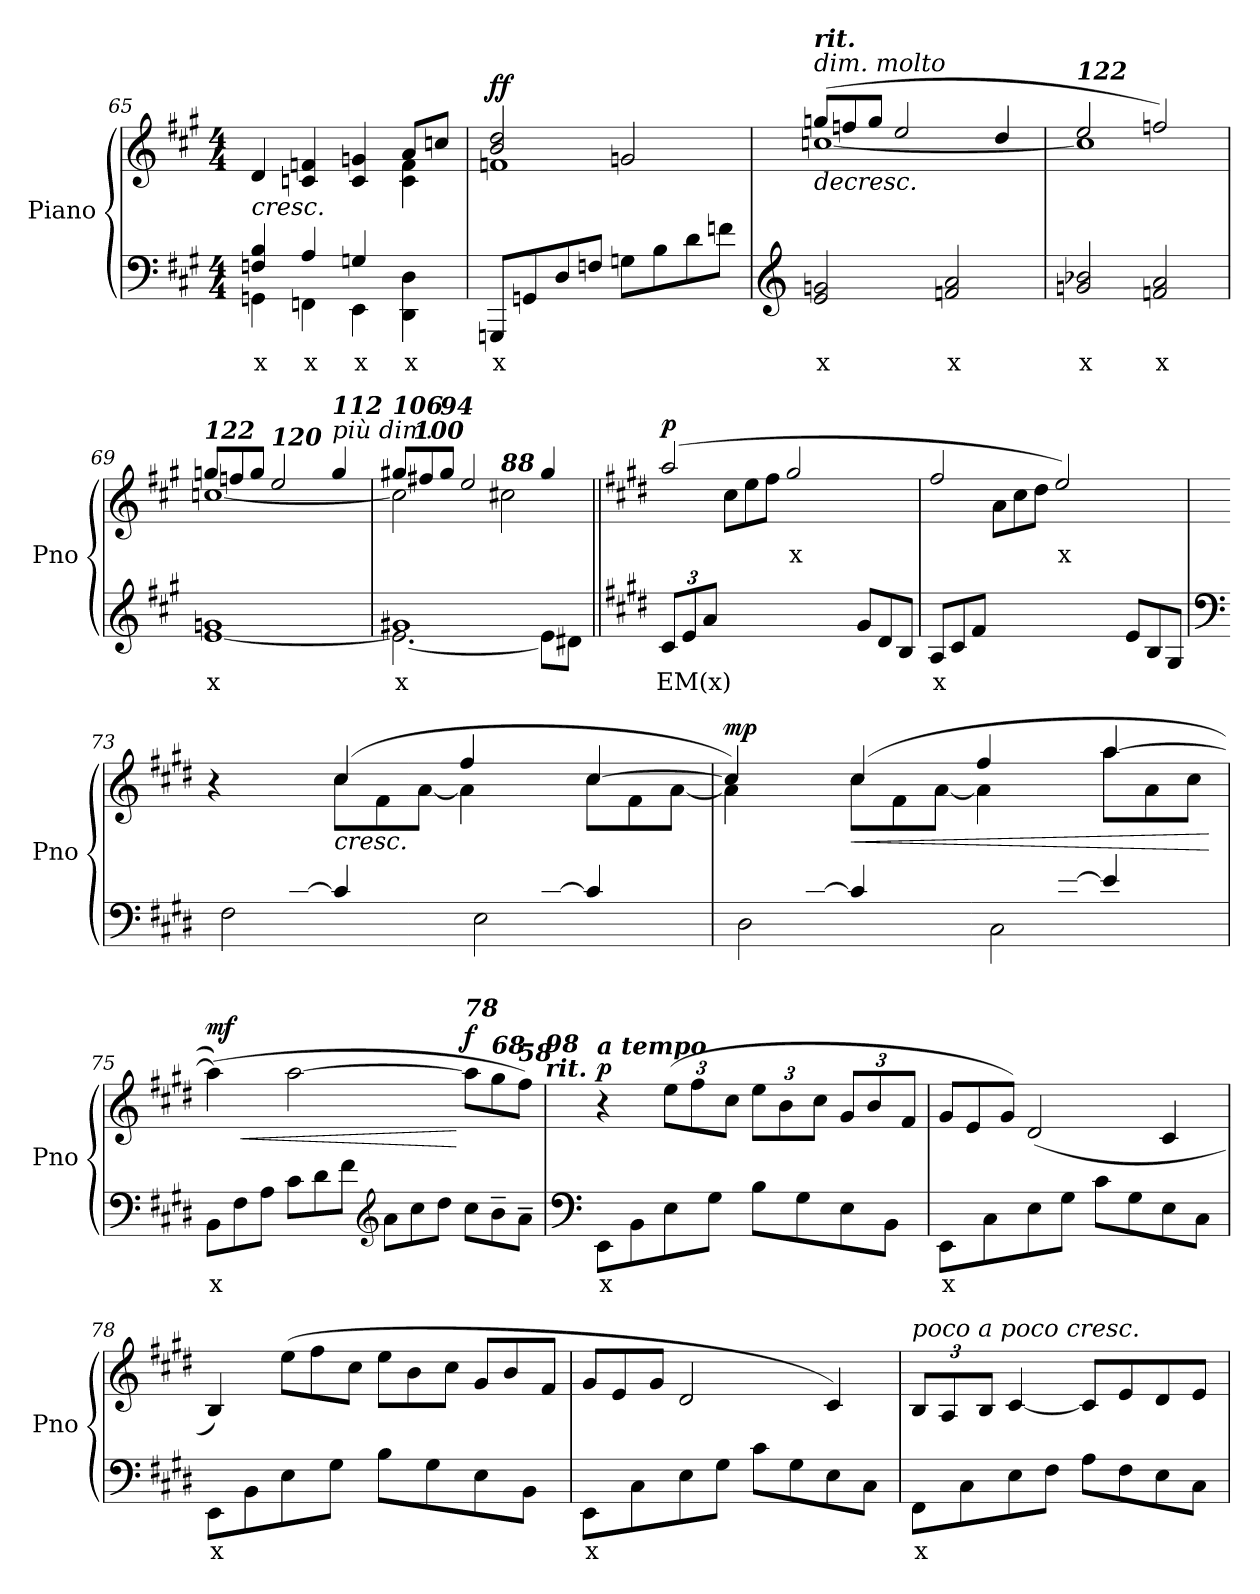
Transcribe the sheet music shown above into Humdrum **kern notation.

**kern	**text	**kern	**text	**dynam
*part1	*part1	*part1	*part1	*part1
*staff2	*staff2	*staff1	*staff1	*staff1/2
*I"Piano	*	*	*	*
*I'Pno	*	*	*	*
*clefF4	*	*clefG2	*	*
*k[f#c#g#]	*	*k[f#c#g#]	*	*
*M4/4	*	*M4/4	*	*
=65	=65	=65	=65	=65
*^	*	*	*	*
!	!	!LO:LY:b	!	!	!LO:HP:b
*	*	*	*^	*	*
4Fn/ 4B/	4GGn\	x	4d/	2.ryy	.	<
!	!	!LO:LY:b	!	!	!	!
4A/	4FFn\	x	4cn/ 4fn/	.	.	.
!	!	!LO:LY:b	!	!	!	!
4Gn/	4EE\	x	4c/ 4gn/	.	.	.
!	!	!LO:LY:b	!	!	!	!
4ryy	4DD\ 4D\	x	8a/L	4c\ 4f\	.	.
.	.	.	8ccn/J	.	.	.
*v	*v	*	*	*	*	*
=66	=66	=66	=66	=66	=66
!	!LO:LY:b	!	!	!	!LO:DY:b
8GGGn/L	x	2b/ 2dd/	1fn	.	ff
8GGn/	.	.	.	.	.
8D/	.	.	.	.	.
8Fn/J	.	.	.	.	.
8Gn\L	.	2gn/	.	.	.
8B\	.	.	.	.	.
8d\	.	.	.	.	.
8fn\J	.	.	.	.	.
=67	=67	=67	=67	=67	=67
*clefG2	*	*	*	*	*
!	!LO:LY:b	!	!	!	!
*	*	*Xtuplet	*	*	*
!	!	!LO:TX:a:i:t=dim. molto	!	!	!
!	!	!LO:TX:a:Bi:t=rit.	!	!	!
!	!	!	!	!	!LO:HP:b
2e/ 2gn/	x	(>12ggn/L	[1ccn	.	>
.	.	12ffn/	.	.	.
.	.	12gg/J	.	.	.
.	.	2ee/	.	.	.
!	!LO:LY:b	!	!	!	!
2fn/ 2a/	x	.	.	.	.
.	.	4dd/	.	.	.
!!LO:LB:g=z	!!
=68	=68	=68	=68	=68	=68
!	!	!LO:TX:a:Bi:t=122	!	!	!
!	!LO:LY:b	!	!	!	!
2gn/ 2b-X/	x	2ee/	1cc]	.	.
!	!LO:LY:b	!	!	!	!
2fn/ 2a/	x	2ffn/)	.	.	.
!!LO:PB:g=z	!!
=69	=69	=69	=69	=69	=69
!	!	!LO:TX:a:Bi:t=122	!	!	!
!	!LO:LY:b	!	!	!	!
[1e 1gn	x	12ggn/L	[1ccn	.	.
.	.	12ffn/	.	.	.
.	.	12gg/J	.	.	.
!	!	!LO:TX:a:Bi:t=120	!	!	!
.	.	2ee/	.	.	.
!	!	!LO:TX:a:i:t=più dim.	!	!	!
!	!	!LO:TX:a:Bi:t=112	!	!	!
.	.	4gg/	.	.	.
=70	=70	=70	=70	=70	=70
*^	*	*	*	*	*
!	!	!	!LO:TX:a:Bi:t=106	!	!	!
!	!	!LO:LY:b	!	!	!	!
1g#X	2.e\_	x	12gg#X/L	2cc\]	.	.
!	!	!	!LO:TX:a:Bi:t=100	!	!	!
.	.	.	12ff#X/	.	.	.
!	!	!	!LO:TX:a:Bi:t=94	!	!	!
.	.	.	12gg#/J	.	.	.
.	.	.	2ee/	.	.	.
!	!	!	!	!LO:TX:a:Bi:t=88	!	!
.	.	.	.	2cc#X\	.	.
.	8e\L]	.	4gg#/	.	.	.
.	8d#X\J	.	.	.	.	.
*v	*v	*	*	*	*	*
*	*	*v	*v	*	*
.	.	.	.	[
=71||	=71||	=71||	=71||	=71||
*k[f#c#g#d#]	*	*k[f#c#g#d#]	*	*
*Xbrackettup	*	*	*	*
!	!	!LO:TX:a:Bi:t=tempo primo	!	!
!	!LO:LY:b	!	!	!LO:DY:b
*	*	*^	*	*
12c#/L	EM(x)	(>2aa/	4ryy	.	p
12e/	.	.	.	.	.
12a/J	.	.	.	.	.
4ryy	.	.	12cc#\L	.	.
.	.	.	12ee\	.	.
.	.	.	12ff#\J	.	.
!	!	!	!	!LO:LY:b	!
4ryy	.	2gg#/	12gg#\Lyy	x	.
.	.	.	12dd#\	.	.
.	.	.	12b\J	.	.
*Xtuplet	*	*	*	*	*
12g#/L	.	.	4ryy	.	.
12d#/	.	.	.	.	.
12B/J	.	.	.	.	.
=72	=72	=72	=72	=72	=72
!	!LO:LY:b	!	!	!	!
12A/L	x	2ff#/	4ryy	.	.
12c#/	.	.	.	.	.
12f#/J	.	.	.	.	.
4ryy	.	.	12a\L	.	.
.	.	.	12cc#\	.	.
.	.	.	12dd#\J	.	.
!	!	!	!	!LO:LY:b	!
4ryy	.	2ee/)	12ee\Lyy	x	.
.	.	.	12b\	.	.
.	.	.	12g#\J	.	.
12e/L	.	.	4ryy	.	.
12B/	.	.	.	.	.
12G#/J	.	.	.	.	.
!!LO:LB:g=z	!!
=73	=73	=73	=73	=73	=73
*clefF4	*	*	*	*	*
!	!LO:LY:b	!	!	!	!
*^	*	*	*	*	*
12F#/Lyy	2F#\	x	4r	4ryy	.	.
12A/	.	.	.	.	.	.
[12c#/J	.	.	.	.	.	.
!	!	!	!	!	!	!LO:HP:b
4c#/]	.	.	(>4cc#/	12cc#\L	.	<
.	.	.	.	12f#\	.	.
.	.	.	.	[12a\J	.	.
!	!	!LO:LY:b	!	!	!	!
12E/Lyy	2E\	x	4ff#/	4a\]	.	.
12A/	.	.	.	.	.	.
[12c#/J	.	.	.	.	.	.
4c#/]	.	.	[4cc#/	12cc#\L	.	.
.	.	.	.	12f#\	.	.
.	.	.	.	[12a\J	.	.
*v	*v	*	*	*	*	*
*	*	*v	*v	*	*
.	.	.	.	]
=74	=74	=74	=74	=74
!	!LO:LY:b	!	!	!LO:DY:b
*^	*	*^	*	*
12D#/Lyy	2D#\	x	4cc#/])	4a\]	.	mp
12A/	.	.	.	.	.	.
[12c#/J	.	.	.	.	.	.
!	!	!	!	!	!	!LO:HP:b
4c#/]	.	.	(>4cc#/	12cc#\L	.	<
.	.	.	.	12f#\	.	.
.	.	.	.	[12a\J	.	.
!	!	!LO:LY:b	!	!	!	!
12C#/Lyy	2C#\	x	4ff#/	4a\]	.	.
12A/	.	.	.	.	.	.
[12e/J	.	.	.	.	.	.
4e/]	.	.	[4aa/	12aa\L	.	.
.	.	.	.	12a\	.	.
.	.	.	.	12cc#\J	.	.
*v	*v	*	*	*	*	*
*	*	*v	*v	*	*
.	.	.	.	[
=75	=75	=75	=75	=75
!	!LO:LY:b	!	!	!LO:HP:b
!	!	!	!	!LO:DY:n=1:b
12BB\L	x	(>4aa\])	.	< mf
12F#\	.	.	.	.
12A\J	.	.	.	.
12c#\L	.	[2aa\	.	.
12d#\	.	.	.	.
12f#\J	.	.	.	.
*clefG2	*	*	*	*
12a\L	.	.	.	.
12cc#\	.	.	.	.
12dd#\J	.	.	.	.
!	!	!LO:TX:a:Bi:t=78	!	!
!	!	!	!	!LO:DY:n=2:b
12cc#\L	.	12aa\L]	.	[ f
!	!	!LO:TX:a:Bi:t=68	!	!
12b~\	.	12gg#\	.	.
!	!	!LO:TX:a:Bi:t=58	!	!
12a~\J	.	12ff#\J)	.	.
.	.	.	.	[
!	!	!LO:TX:a:Bi:t=rit.	!	!
!	!	!LO:TX:a:Bi:t=98	!	!
!!LO:LB:g=z
=76	=76	=76	=76	=76
*clefF4	*	*	*	*
!	!	!LO:TX:a:Bi:t=a tempo	!	!
!	!LO:LY:b	!	!	!LO:DY:b
8EE\L	x	4r	.	p
8BB\	.	.	.	.
*	*	*tuplet	*	*
*	*	*Xbrackettup	*	*
8E\	.	(>12ee\L	.	.
.	.	12ff#\	.	.
8G#\J	.	.	.	.
.	.	12cc#\J	.	.
8B\L	.	12ee\L	.	.
.	.	12b\	.	.
8G#\	.	.	.	.
.	.	12cc#\J	.	.
8E\	.	12g#/L	.	.
.	.	12b/	.	.
8BB\J	.	.	.	.
.	.	12f#/J	.	.
!!LO:LB:g=z
=77	=77	=77	=77	=77
!	!LO:LY:b	!	!	!
*	*	*Xtuplet	*	*
8EE\L	x	12g#/L	.	.
.	.	12e/	.	.
8C#\	.	.	.	.
.	.	12g#/J)	.	.
8E\	.	(<2d#/	.	.
8G#\J	.	.	.	.
8c#\L	.	.	.	.
8G#\	.	.	.	.
8E\	.	4c#/	.	.
8C#\J	.	.	.	.
=78	=78	=78	=78	=78
!	!LO:LY:b	!	!	!
8EE\L	x	4B/)	.	.
8BB\	.	.	.	.
8E\	.	(>12ee\L	.	.
.	.	12ff#\	.	.
8G#\J	.	.	.	.
.	.	12cc#\J	.	.
8B\L	.	12ee\L	.	.
.	.	12b\	.	.
8G#\	.	.	.	.
.	.	12cc#\J	.	.
8E\	.	12g#/L	.	.
.	.	12b/	.	.
8BB\J	.	.	.	.
.	.	12f#/J	.	.
=79	=79	=79	=79	=79
!	!LO:LY:b	!	!	!
8EE\L	x	12g#/L	.	.
.	.	12e/	.	.
8C#\	.	.	.	.
.	.	12g#/J	.	.
8E\	.	2d#/	.	.
8G#\J	.	.	.	.
8c#\L	.	.	.	.
8G#\	.	.	.	.
8E\	.	4c#/)	.	.
8C#\J	.	.	.	.
=80	=80	=80	=80	=80
!	!LO:LY:b	!	!	!
*	*	*tuplet	*	*
!	!	!LO:TX:a:i:t=poco a poco cresc.	!	!
8FF#\L	x	12B/L	.	.
.	.	12A/	.	.
8C#\	.	.	.	.
.	.	12B/J	.	.
8E\	.	[4c#/	.	.
8F#\J	.	.	.	.
8A\L	.	8c#/L]	.	.
8F#\	.	8e/	.	.
8E\	.	8d#/	.	.
8C#\J	.	8e/J	.	.
=	=	=	=	=
*-	*-	*-	*-	*-
